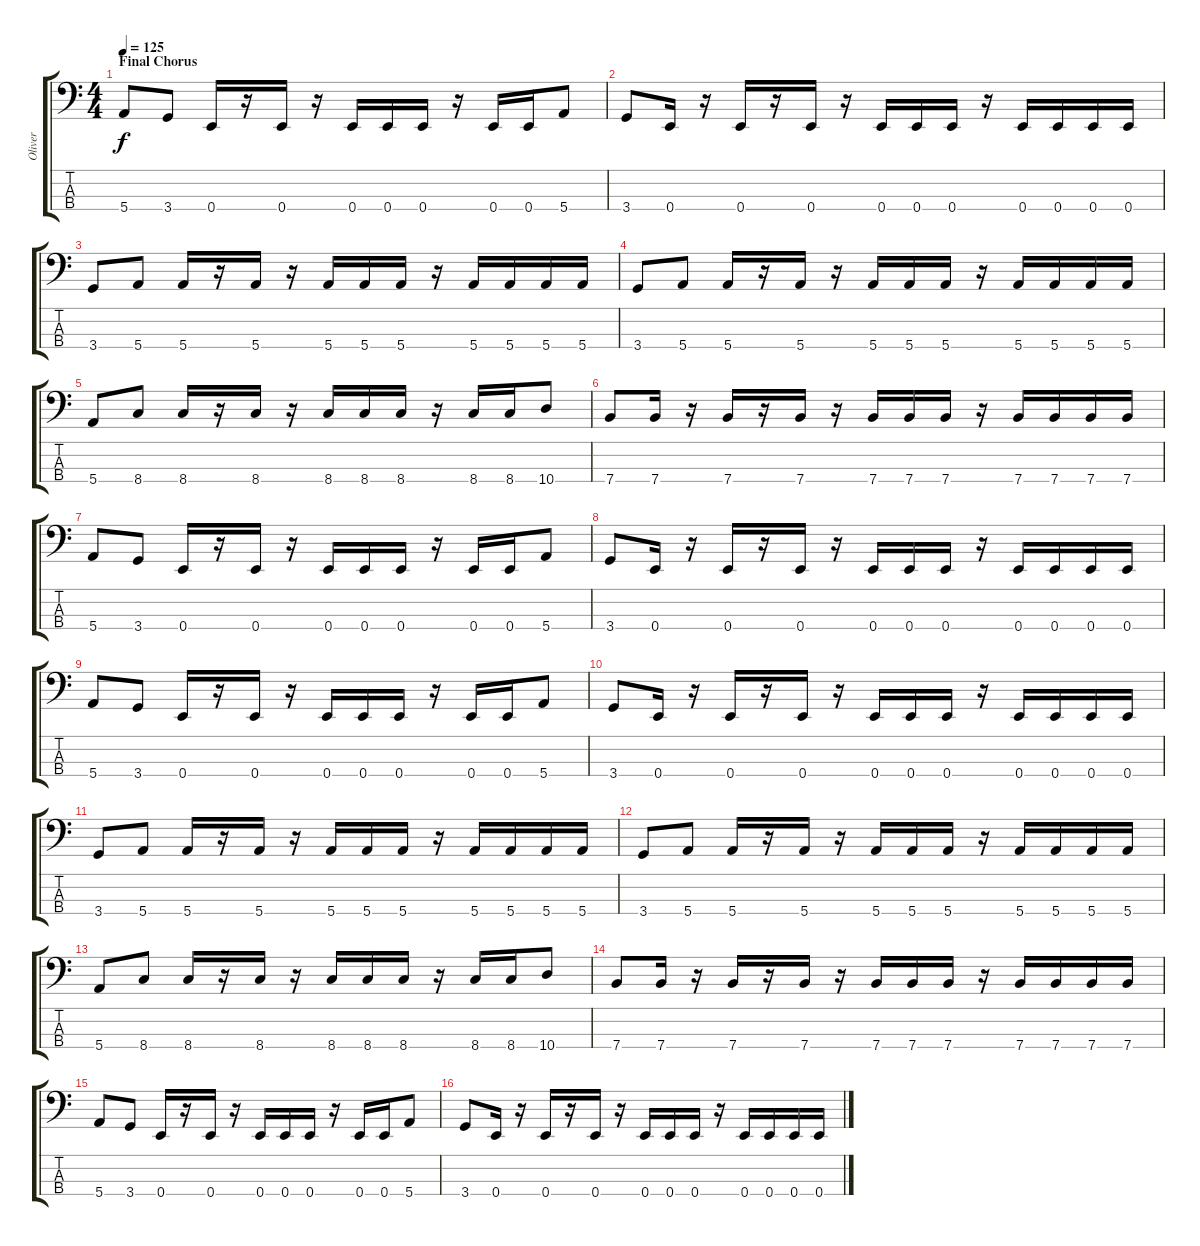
\track ("Oliver" "Oliver") {instrument electricbasspick}
\staff {score tabs}
\tuning (G2 D2 A1 E1) {hide}
\ts (4 4)
\section ("" "Final Chorus")
\tempo 125
\clef f4
\ks c
5.4.8{dy f} 3.4.8 0.4.16 r.16 0.4.16 r.16 0.4.16 0.4.16 0.4.16 r.16 0.4.16 0.4.16 5.4.8 |
3.4.8 0.4.16 r.16 0.4.16 r.16 0.4.16 r.16 0.4.16 0.4.16 0.4.16 r.16 0.4.16 0.4.16 0.4.16 0.4.16 |
3.4.8 5.4.8 5.4.16 r.16 5.4.16 r.16 5.4.16 5.4.16 5.4.16 r.16 5.4.16 5.4.16 5.4.16 5.4.16 |
3.4.8 5.4.8 5.4.16 r.16 5.4.16 r.16 5.4.16 5.4.16 5.4.16 r.16 5.4.16 5.4.16 5.4.16 5.4.16 |
5.4.8 8.4.8 8.4.16 r.16 8.4.16 r.16 8.4.16 8.4.16 8.4.16 r.16 8.4.16 8.4.16 10.4.8 |
7.4.8 7.4.16 r.16 7.4.16 r.16 7.4.16 r.16 7.4.16 7.4.16 7.4.16 r.16 7.4.16 7.4.16 7.4.16 7.4.16 |
5.4.8 3.4.8 0.4.16 r.16 0.4.16 r.16 0.4.16 0.4.16 0.4.16 r.16 0.4.16 0.4.16 5.4.8 |
3.4.8 0.4.16 r.16 0.4.16 r.16 0.4.16 r.16 0.4.16 0.4.16 0.4.16 r.16 0.4.16 0.4.16 0.4.16 0.4.16 |
5.4.8 3.4.8 0.4.16 r.16 0.4.16 r.16 0.4.16 0.4.16 0.4.16 r.16 0.4.16 0.4.16 5.4.8 |
3.4.8 0.4.16 r.16 0.4.16 r.16 0.4.16 r.16 0.4.16 0.4.16 0.4.16 r.16 0.4.16 0.4.16 0.4.16 0.4.16 |
3.4.8 5.4.8 5.4.16 r.16 5.4.16 r.16 5.4.16 5.4.16 5.4.16 r.16 5.4.16 5.4.16 5.4.16 5.4.16 |
3.4.8 5.4.8 5.4.16 r.16 5.4.16 r.16 5.4.16 5.4.16 5.4.16 r.16 5.4.16 5.4.16 5.4.16 5.4.16 |
5.4.8 8.4.8 8.4.16 r.16 8.4.16 r.16 8.4.16 8.4.16 8.4.16 r.16 8.4.16 8.4.16 10.4.8 |
7.4.8 7.4.16 r.16 7.4.16 r.16 7.4.16 r.16 7.4.16 7.4.16 7.4.16 r.16 7.4.16 7.4.16 7.4.16 7.4.16 |
5.4.8 3.4.8 0.4.16 r.16 0.4.16 r.16 0.4.16 0.4.16 0.4.16 r.16 0.4.16 0.4.16 5.4.8 |
3.4.8 0.4.16 r.16 0.4.16 r.16 0.4.16 r.16 0.4.16 0.4.16 0.4.16 r.16 0.4.16 0.4.16 0.4.16 0.4.16
